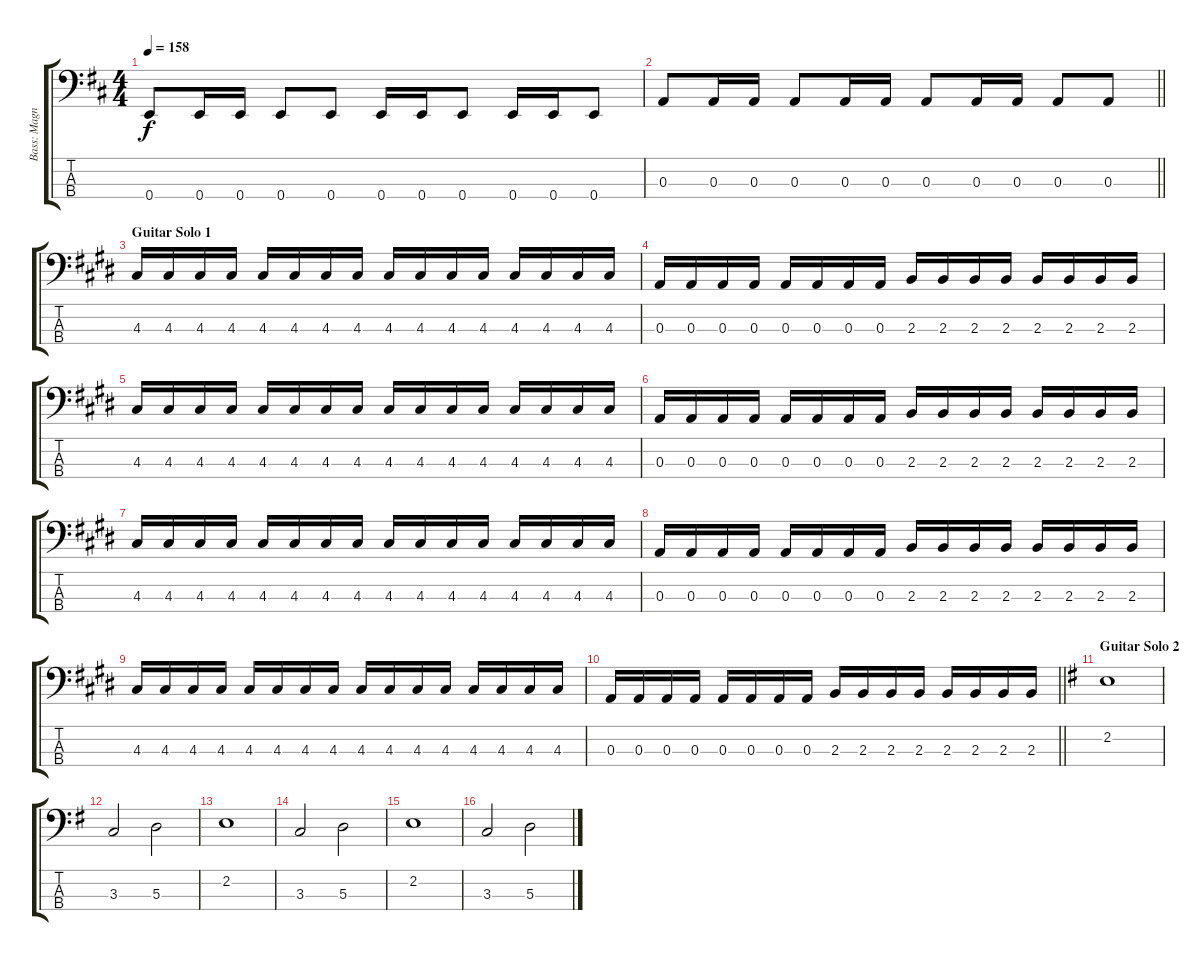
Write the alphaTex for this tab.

\track ("Bass: Magnus Ek" "Bass: Magn") {instrument electricbassfinger}
\staff {score tabs}
\tuning (G2 D2 A1 E1) {hide}
\ts (4 4)
\tempo 158
\clef f4
\ks bminor
0.4.8{dy f} 0.4.16 0.4.16 0.4.8 0.4.8 0.4.16 0.4.16 0.4.8 0.4.16 0.4.16 0.4.8 |
\barLineRight lightlight
0.3.8 0.3.16 0.3.16 0.3.8 0.3.16 0.3.16 0.3.8 0.3.16 0.3.16 0.3.8 0.3.8 |
\section ("" "Guitar Solo 1")
\ks c#minor
4.3.16 4.3.16 4.3.16 4.3.16 4.3.16 4.3.16 4.3.16 4.3.16 4.3.16 4.3.16 4.3.16 4.3.16 4.3.16 4.3.16 4.3.16 4.3.16 |
0.3.16 0.3.16 0.3.16 0.3.16 0.3.16 0.3.16 0.3.16 0.3.16 2.3.16 2.3.16 2.3.16 2.3.16 2.3.16 2.3.16 2.3.16 2.3.16 |
4.3.16 4.3.16 4.3.16 4.3.16 4.3.16 4.3.16 4.3.16 4.3.16 4.3.16 4.3.16 4.3.16 4.3.16 4.3.16 4.3.16 4.3.16 4.3.16 |
0.3.16 0.3.16 0.3.16 0.3.16 0.3.16 0.3.16 0.3.16 0.3.16 2.3.16 2.3.16 2.3.16 2.3.16 2.3.16 2.3.16 2.3.16 2.3.16 |
4.3.16 4.3.16 4.3.16 4.3.16 4.3.16 4.3.16 4.3.16 4.3.16 4.3.16 4.3.16 4.3.16 4.3.16 4.3.16 4.3.16 4.3.16 4.3.16 |
0.3.16 0.3.16 0.3.16 0.3.16 0.3.16 0.3.16 0.3.16 0.3.16 2.3.16 2.3.16 2.3.16 2.3.16 2.3.16 2.3.16 2.3.16 2.3.16 |
4.3.16 4.3.16 4.3.16 4.3.16 4.3.16 4.3.16 4.3.16 4.3.16 4.3.16 4.3.16 4.3.16 4.3.16 4.3.16 4.3.16 4.3.16 4.3.16 |
\barLineRight lightlight
0.3.16 0.3.16 0.3.16 0.3.16 0.3.16 0.3.16 0.3.16 0.3.16 2.3.16 2.3.16 2.3.16 2.3.16 2.3.16 2.3.16 2.3.16 2.3.16 |
\section ("" "Guitar Solo 2")
\ks eminor
2.2.1 |
3.3.2 5.3.2 |
2.2.1 |
3.3.2 5.3.2 |
2.2.1 |
3.3.2 5.3.2
